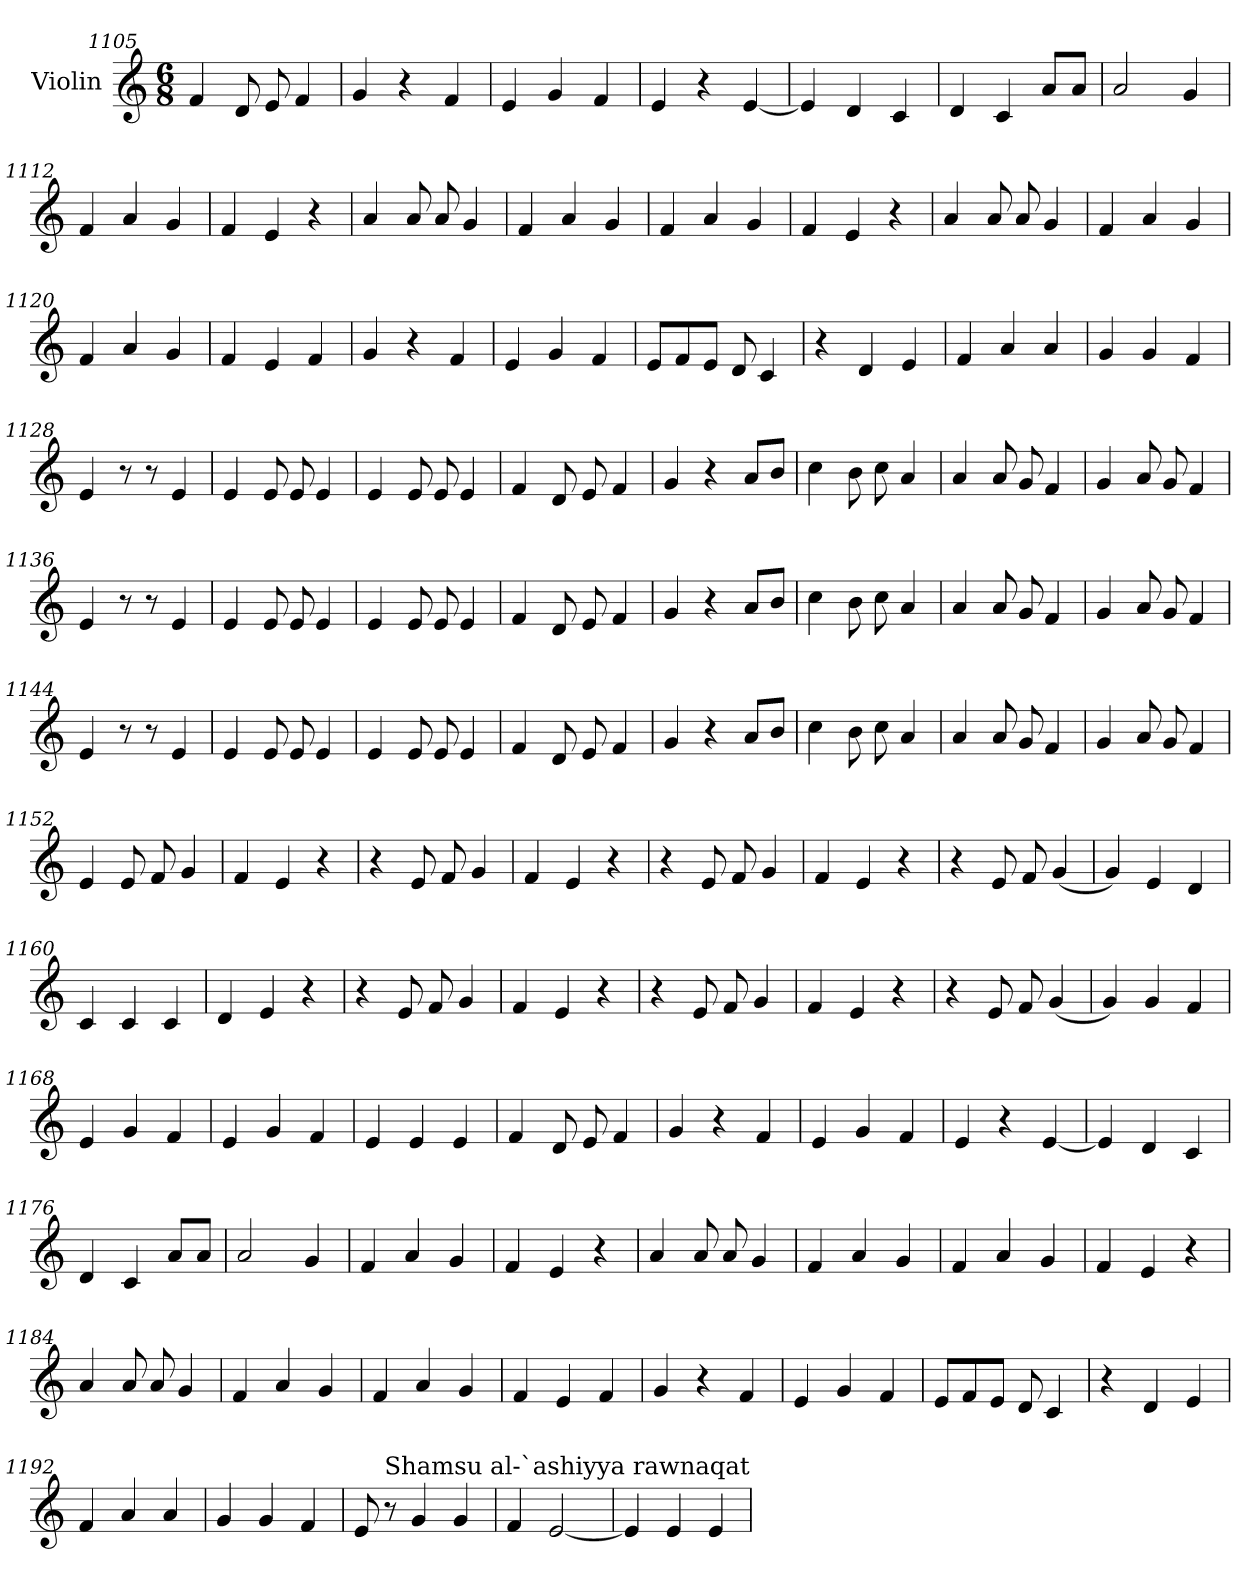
**kern
*part1
*staff1
*I"Violin
*clefG2
*k[]
*M6/8
=1105
4f/
8d/
8e/
4f/
=1106
4g/
4r
4f/
=1107
4e/
4g/
4f/
=1108
4e/
4r
[4e/
!!LO:LB:g=z
=1109
4e/]
4d/
4c/
=1110
4d/
4c/
8a/L
8a/J
=1111
2a/
4g/
=1112
4f/
4a/
4g/
=1113
4f/
4e/
4r
=1114
4a/
8a/
8a/
4g/
=1115
4f/
4a/
4g/
!!LO:LB:g=z
=1116
4f/
4a/
4g/
=1117
4f/
4e/
4r
=1118
4a/
8a/
8a/
4g/
=1119
4f/
4a/
4g/
=1120
4f/
4a/
4g/
=1121
4f/
4e/
4f/
=1122
4g/
4r
4f/
!!LO:LB:g=z
=1123
4e/
4g/
4f/
=1124
8e/L
8f/
8e/J
8d/
4c/
=1125
4r
4d/
4e/
=1126
4f/
4a/
4a/
=1127
4g/
4g/
4f/
=1128
4e/
8r
8r
4e/
=1129
4e/
8e/
8e/
4e/
!!LO:LB:g=z
=1130
4e/
8e/
8e/
4e/
=1131
4f/
8d/
8e/
4f/
=1132
4g/
4r
8a/L
8b/J
=1133
4cc\
8b\
8cc\
4a/
=1134
4a/
8a/
8g/
4f/
=1135
4g/
8a/
8g/
4f/
=1136
4e/
8r
8r
4e/
!!LO:LB:g=z
=1137
4e/
8e/
8e/
4e/
=1138
4e/
8e/
8e/
4e/
=1139
4f/
8d/
8e/
4f/
=1140
4g/
4r
8a/L
8b/J
=1141
4cc\
8b\
8cc\
4a/
=1142
4a/
8a/
8g/
4f/
!!LO:LB:g=z
=1143
4g/
8a/
8g/
4f/
=1144
4e/
8r
8r
4e/
=1145
4e/
8e/
8e/
4e/
=1146
4e/
8e/
8e/
4e/
=1147
4f/
8d/
8e/
4f/
=1148
4g/
4r
8a/L
8b/J
=1149
4cc\
8b\
8cc\
4a/
!!LO:PB:g=z
=1150
4a/
8a/
8g/
4f/
=1151
4g/
8a/
8g/
4f/
=1152
4e/
8e/
8f/
4g/
=1153
4f/
4e/
4r
=1154
4r
8e/
8f/
4g/
=1155
4f/
4e/
4r
=1156
4r
8e/
8f/
4g/
!!LO:LB:g=z
=1157
4f/
4e/
4r
=1158
4r
8e/
8f/
(<4g/
=1159
4g/)
4e/
4d/
=1160
4c/
4c/
4c/
=1161
4d/
4e/
4r
=1162
4r
8e/
8f/
4g/
=1163
4f/
4e/
4r
!!LO:LB:g=z
=1164
4r
8e/
8f/
4g/
=1165
4f/
4e/
4r
=1166
4r
8e/
8f/
(<4g/
=1167
4g/)
4g/
4f/
=1168
4e/
4g/
4f/
=1169
4e/
4g/
4f/
=1170
4e/
4e/
4e/
!!LO:LB:g=z
=1171
4f/
8d/
8e/
4f/
=1172
4g/
4r
4f/
=1173
4e/
4g/
4f/
=1174
4e/
4r
[4e/
=1175
4e/]
4d/
4c/
=1176
4d/
4c/
8a/L
8a/J
=1177
2a/
4g/
!!LO:LB:g=z
=1178
4f/
4a/
4g/
=1179
4f/
4e/
4r
=1180
4a/
8a/
8a/
4g/
=1181
4f/
4a/
4g/
=1182
4f/
4a/
4g/
=1183
4f/
4e/
4r
=1184
4a/
8a/
8a/
4g/
!!LO:LB:g=z
=1185
4f/
4a/
4g/
=1186
4f/
4a/
4g/
=1187
4f/
4e/
4f/
=1188
4g/
4r
4f/
=1189
4e/
4g/
4f/
=1190
8e/L
8f/
8e/J
8d/
4c/
=1191
4r
4d/
4e/
!!LO:LB:g=z
=1192
4f/
4a/
4a/
=1193
4g/
4g/
4f/
=1194
8e/
!LO:TX:a:t=Shamsu al-`ashiyya rawnaqat
8r
4g/
4g/
=1195
4f/
[2e/
=1196
4e/]
4e/
4e/
=
*-
